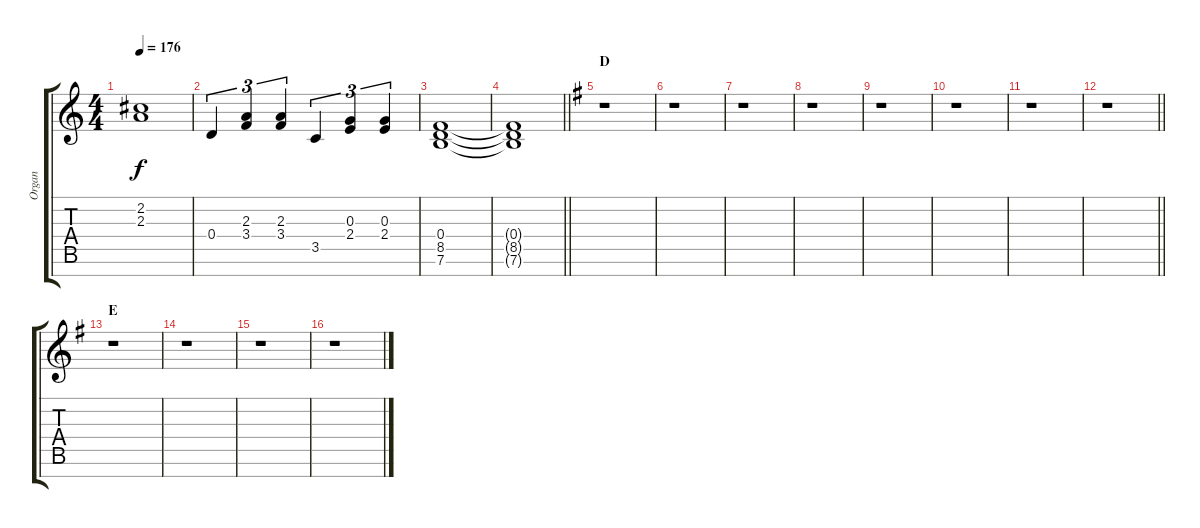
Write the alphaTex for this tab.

\track ("Organ" "Organ") {instrument rockorgan}
\staff {score tabs}
\tuning (E5 B4 G4 D4 A3 E3 B2) {hide}
\ts (4 4)
\tempo 176
\clef g2
\ks c
(2.2 2.3).1{dy f} |
0.4.4{tu (3 2)} (2.3 3.4).4{tu (3 2)} (2.3 3.4).4{tu (3 2)} 3.5.4{tu (3 2)} (0.3 2.4).4{tu (3 2)} (0.3 2.4).4{tu (3 2)} |
(0.4 8.5 7.6).1 |
\barLineRight lightlight
(0.4{t} 8.5{t} 7.6{t}).1 |
\section ("" "D")
\ks g
r.1 |
r.1 |
r.1 |
r.1 |
r.1 |
r.1 |
r.1 |
\barLineRight lightlight
r.1 |
\section ("" "E")
r.1 |
r.1 |
r.1 |
r.1
